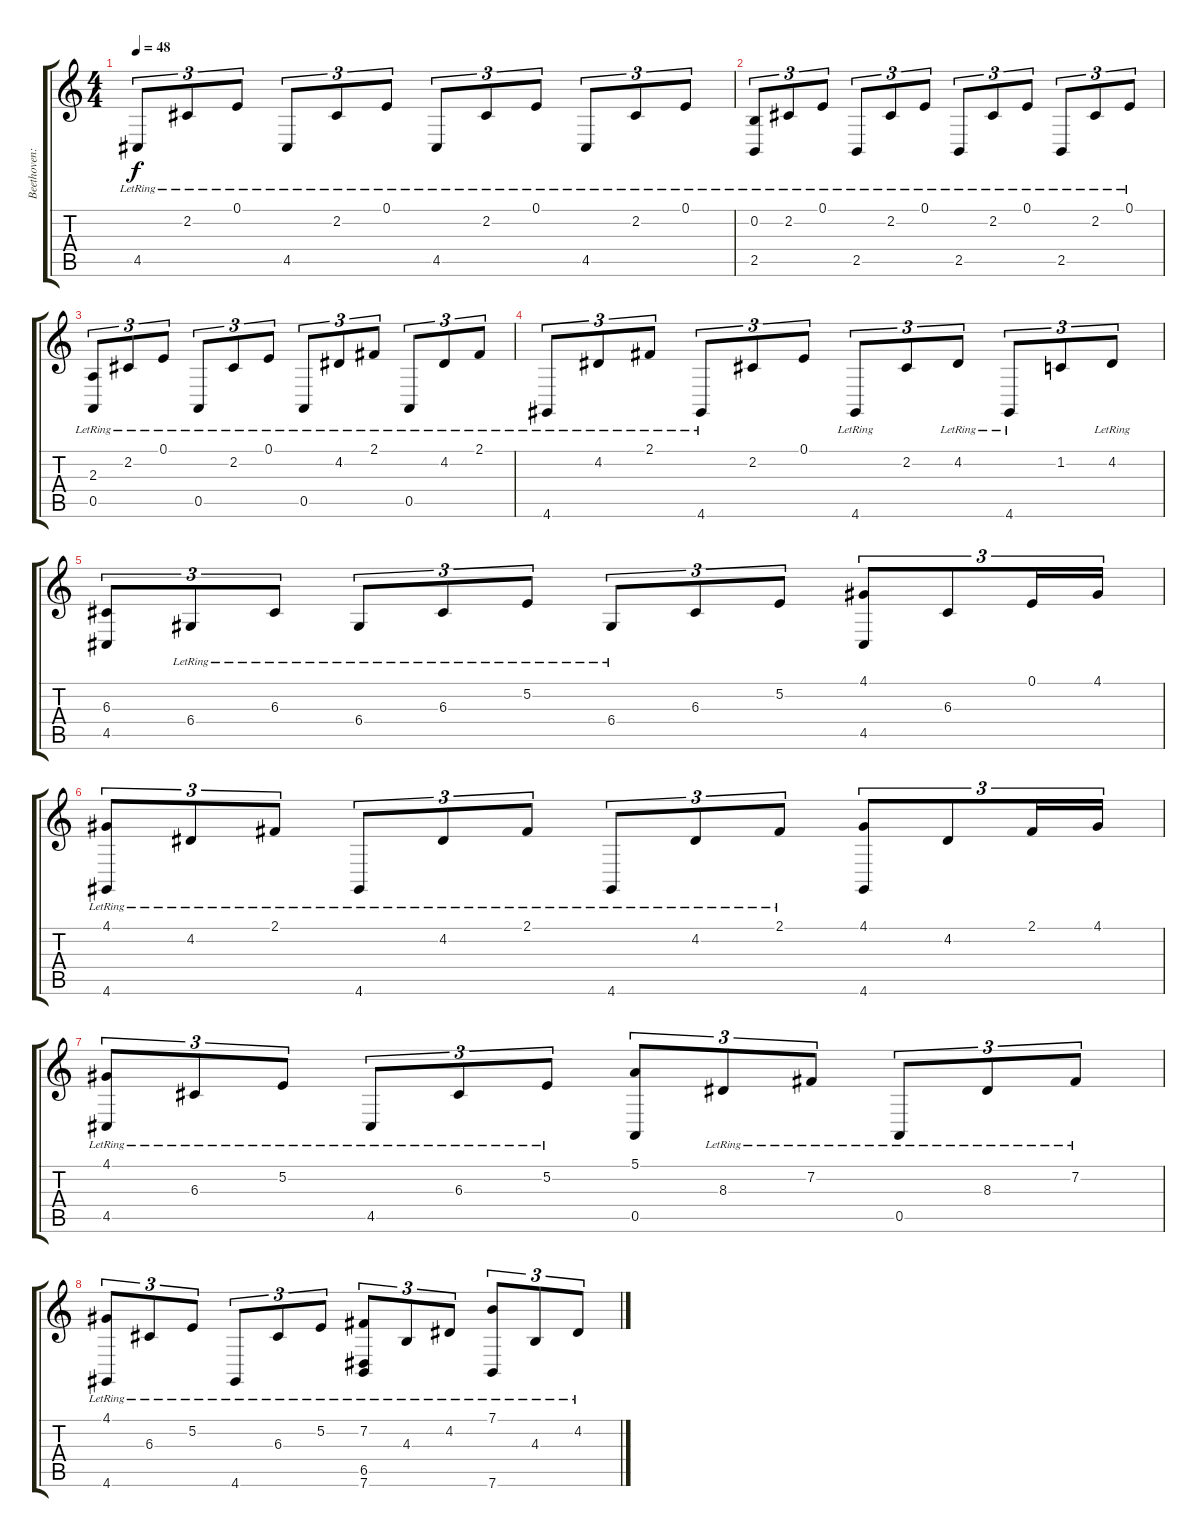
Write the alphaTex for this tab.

\track ("Beethoven: L and R hands" "Beethoven:") {instrument acousticgrandpiano}
\staff {score tabs}
\tuning (E4 B3 G3 D3 A2 E2) {hide}
\ts (4 4)
\tempo 48
\clef g2
\ks c
4.5{lr}.8{tu (3 2) dy f instrument acousticgrandpiano} 2.2{lr}.8{tu (3 2)} 0.1{lr}.8{tu (3 2)} 4.5{lr}.8{tu (3 2)} 2.2{lr}.8{tu (3 2)} 0.1{lr}.8{tu (3 2)} 4.5{lr}.8{tu (3 2)} 2.2{lr}.8{tu (3 2)} 0.1{lr}.8{tu (3 2)} 4.5{lr}.8{tu (3 2)} 2.2{lr}.8{tu (3 2)} 0.1{lr}.8{tu (3 2)} |
(0.2 2.5{lr}).8{tu (3 2)} 2.2{lr}.8{tu (3 2)} 0.1{lr}.8{tu (3 2)} 2.5{lr}.8{tu (3 2)} 2.2{lr}.8{tu (3 2)} 0.1{lr}.8{tu (3 2)} 2.5{lr}.8{tu (3 2)} 2.2{lr}.8{tu (3 2)} 0.1{lr}.8{tu (3 2)} 2.5{lr}.8{tu (3 2)} 2.2{lr}.8{tu (3 2)} 0.1{lr}.8{tu (3 2)} |
(2.3 0.5{lr}).8{tu (3 2)} 2.2{lr}.8{tu (3 2)} 0.1{lr}.8{tu (3 2)} 0.5{lr}.8{tu (3 2)} 2.2{lr}.8{tu (3 2)} 0.1{lr}.8{tu (3 2)} 0.5{lr}.8{tu (3 2)} 4.2{lr}.8{tu (3 2)} 2.1{lr}.8{tu (3 2)} 0.5{lr}.8{tu (3 2)} 4.2{lr}.8{tu (3 2)} 2.1{lr}.8{tu (3 2)} |
4.6{lr}.8{tu (3 2)} 4.2{lr}.8{tu (3 2)} 2.1{lr}.8{tu (3 2)} 4.6{lr}.8{tu (3 2)} 2.2.8{tu (3 2)} 0.1.8{tu (3 2)} 4.6{lr}.8{tu (3 2)} 2.2.8{tu (3 2)} 4.2{lr}.8{tu (3 2)} 4.6{lr}.8{tu (3 2)} 1.2.8{tu (3 2)} 4.2{lr}.8{tu (3 2)} |
(6.3 4.5).8{tu (3 2)} 6.4{lr}.8{tu (3 2)} 6.3{lr}.8{tu (3 2)} 6.4{lr}.8{tu (3 2)} 6.3{lr}.8{tu (3 2)} 5.2{lr}.8{tu (3 2)} 6.4{lr}.8{tu (3 2)} 6.3.8{tu (3 2)} 5.2.8{tu (3 2)} (4.1 4.5).8{tu (3 2)} 6.3.8{tu (3 2)} 0.1.16{tu (3 2)} 4.1.16{tu (3 2)} |
(4.1{lr} 4.6{lr}).8{tu (3 2)} 4.2{lr}.8{tu (3 2)} 2.1{lr}.8{tu (3 2)} 4.6{lr}.8{tu (3 2)} 4.2{lr}.8{tu (3 2)} 2.1{lr}.8{tu (3 2)} 4.6{lr}.8{tu (3 2)} 4.2{lr}.8{tu (3 2)} 2.1{lr}.8{tu (3 2)} (4.1 4.6).8{tu (3 2)} 4.2.8{tu (3 2)} 2.1.16{tu (3 2)} 4.1.16{tu (3 2)} |
(4.1{lr} 4.5{lr}).8{tu (3 2)} 6.3{lr}.8{tu (3 2)} 5.2{lr}.8{tu (3 2)} 4.5{lr}.8{tu (3 2)} 6.3{lr}.8{tu (3 2)} 5.2{lr}.8{tu (3 2)} (5.1 0.5).8{tu (3 2)} 8.3{lr}.8{tu (3 2)} 7.2{lr}.8{tu (3 2)} 0.5{lr}.8{tu (3 2)} 8.3{lr}.8{tu (3 2)} 7.2{lr}.8{tu (3 2)} |
(4.1{lr} 4.6{lr}).8{tu (3 2)} 6.3{lr}.8{tu (3 2)} 5.2{lr}.8{tu (3 2)} 4.6{lr}.8{tu (3 2)} 6.3{lr}.8{tu (3 2)} 5.2{lr}.8{tu (3 2)} (7.2{lr} 6.5 7.6).8{tu (3 2)} 4.3{lr}.8{tu (3 2)} 4.2{lr}.8{tu (3 2)} (7.1{lr} 7.6).8{tu (3 2)} 4.3{lr}.8{tu (3 2)} 4.2{lr}.8{tu (3 2)}
